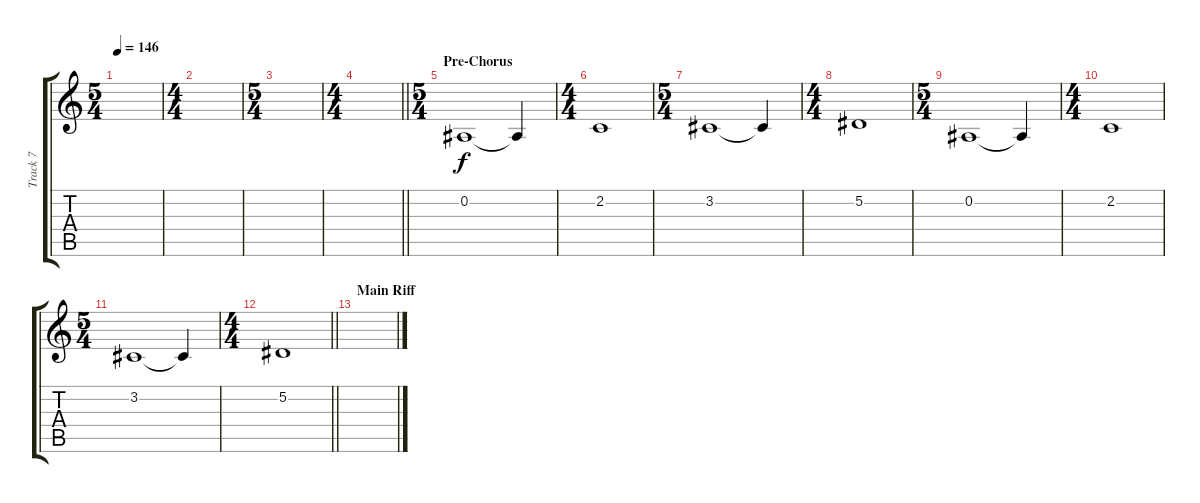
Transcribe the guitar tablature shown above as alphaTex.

\track ("Track 7" "Track 7") {instrument stringensemble1}
\staff {score tabs}
\tuning (Eb4 Bb3 Gb3 Db3 Ab2 Eb2) {hide}
\ts (5 4)
\tempo 146
\clef g2
\ks c
|
\ts (4 4)
|
\ts (5 4)
|
\ts (4 4)
\barLineRight lightlight
|
\ts (5 4)
\section ("" "Pre-Chorus")
0.2.1 0.2{t}.4 |
\ts (4 4)
2.2.1 |
\ts (5 4)
3.2.1 3.2{t}.4 |
\ts (4 4)
5.2.1 |
\ts (5 4)
0.2.1 0.2{t}.4 |
\ts (4 4)
2.2.1 |
\ts (5 4)
3.2.1 3.2{t}.4 |
\ts (4 4)
\barLineRight lightlight
5.2.1 |
\section ("" "Main Riff")
